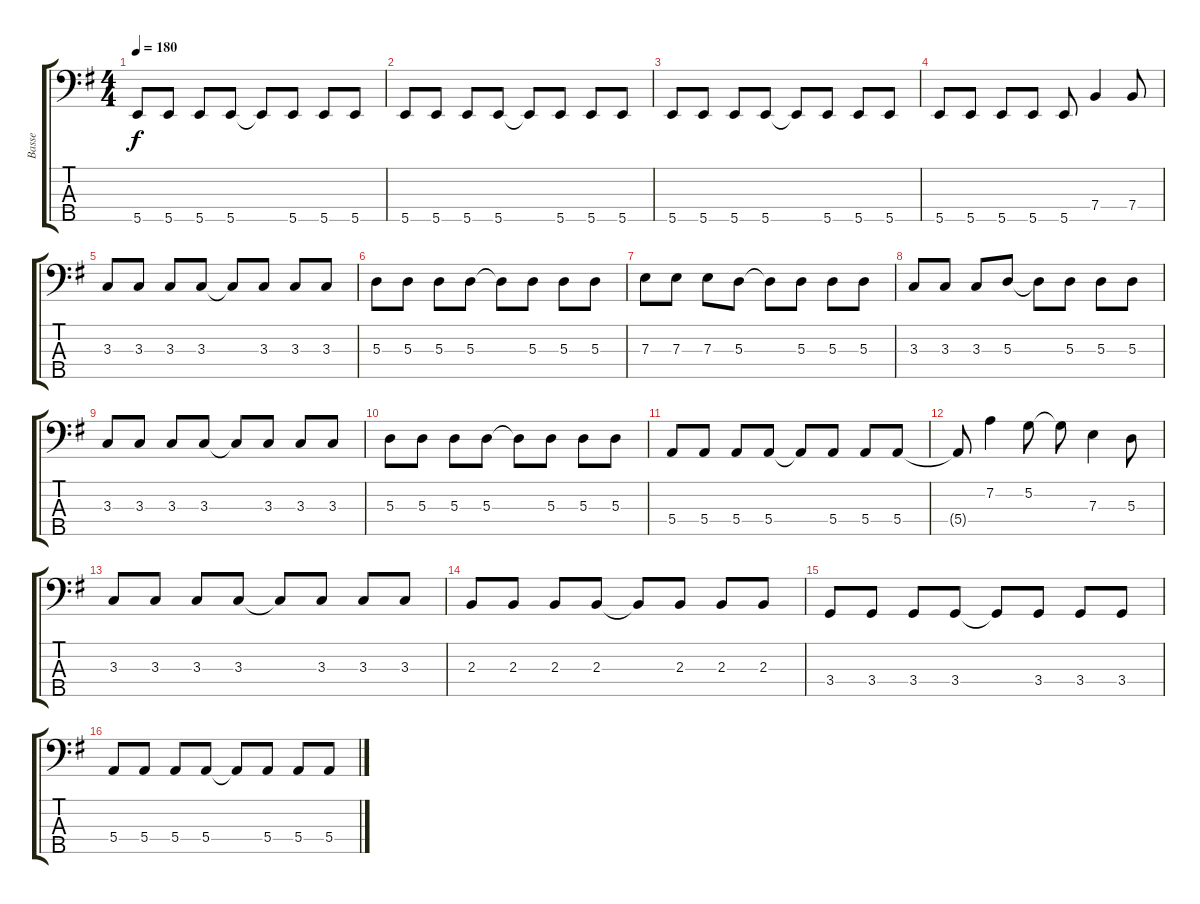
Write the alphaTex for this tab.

\track ("Basse" "Basse") {instrument electricbasspick}
\staff {score tabs}
\tuning (G2 D2 A1 E1 B0) {hide}
\ts (4 4)
\tempo 180
\clef f4
\ks g
5.5.8{dy f} 5.5.8 5.5.8 5.5.8 5.5{t}.8 5.5.8 5.5.8 5.5.8 |
5.5.8 5.5.8 5.5.8 5.5.8 5.5{t}.8 5.5.8 5.5.8 5.5.8 |
5.5.8 5.5.8 5.5.8 5.5.8 5.5{t}.8 5.5.8 5.5.8 5.5.8 |
5.5.8 5.5.8 5.5.8 5.5.8 5.5.8 7.4.4 7.4.8 |
3.3.8 3.3.8 3.3.8 3.3.8 3.3{t}.8 3.3.8 3.3.8 3.3.8 |
5.3.8 5.3.8 5.3.8 5.3.8 5.3{t}.8 5.3.8 5.3.8 5.3.8 |
7.3.8 7.3.8 7.3.8 5.3.8 5.3{t}.8 5.3.8 5.3.8 5.3.8 |
3.3.8 3.3.8 3.3.8 5.3.8 5.3{t}.8 5.3.8 5.3.8 5.3.8 |
3.3.8 3.3.8 3.3.8 3.3.8 3.3{t}.8 3.3.8 3.3.8 3.3.8 |
5.3.8 5.3.8 5.3.8 5.3.8 5.3{t}.8 5.3.8 5.3.8 5.3.8 |
5.4.8 5.4.8 5.4.8 5.4.8 5.4{t}.8 5.4.8 5.4.8 5.4.8 |
5.4{t}.8 7.2.4 5.2.8 5.2{t}.8 7.3.4 5.3.8 |
3.3.8 3.3.8 3.3.8 3.3.8 3.3{t}.8 3.3.8 3.3.8 3.3.8 |
2.3.8 2.3.8 2.3.8 2.3.8 2.3{t}.8 2.3.8 2.3.8 2.3.8 |
3.4.8 3.4.8 3.4.8 3.4.8 3.4{t}.8 3.4.8 3.4.8 3.4.8 |
5.4.8 5.4.8 5.4.8 5.4.8 5.4{t}.8 5.4.8 5.4.8 5.4.8
